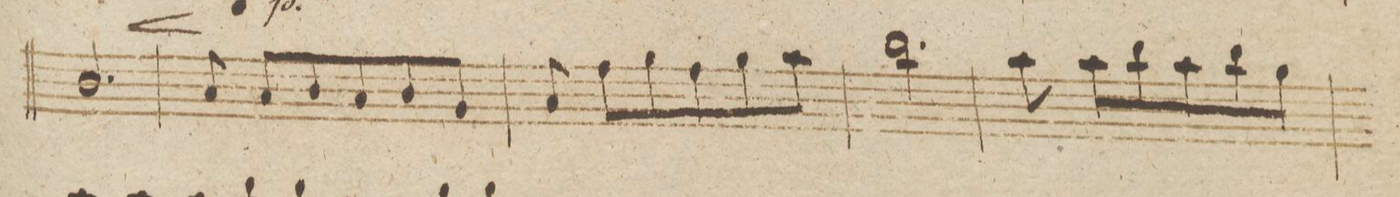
**kern	**dynam
*I"Violino 2do	*
*clefG2	*
*k[b-]	*
*M3/4	*
2.b-/	.
.	<
=80	=80
8a/	[
8a/L	.
8b-/	.
8a/	.
8b-/	.
8g/J	.
=81	=81
8a/	.
8ff\L	.
8gg\	.
8ff\	.
8gg\	.
8aa\J	.
=82	=82
*2\right	*
2.bb-\	.
=83	=83
8aa\	.
8aa\L	.
8bb-\	.
8aa\	.
8bb-\	.
8gg\J	.
=84	=84
*-	*-
